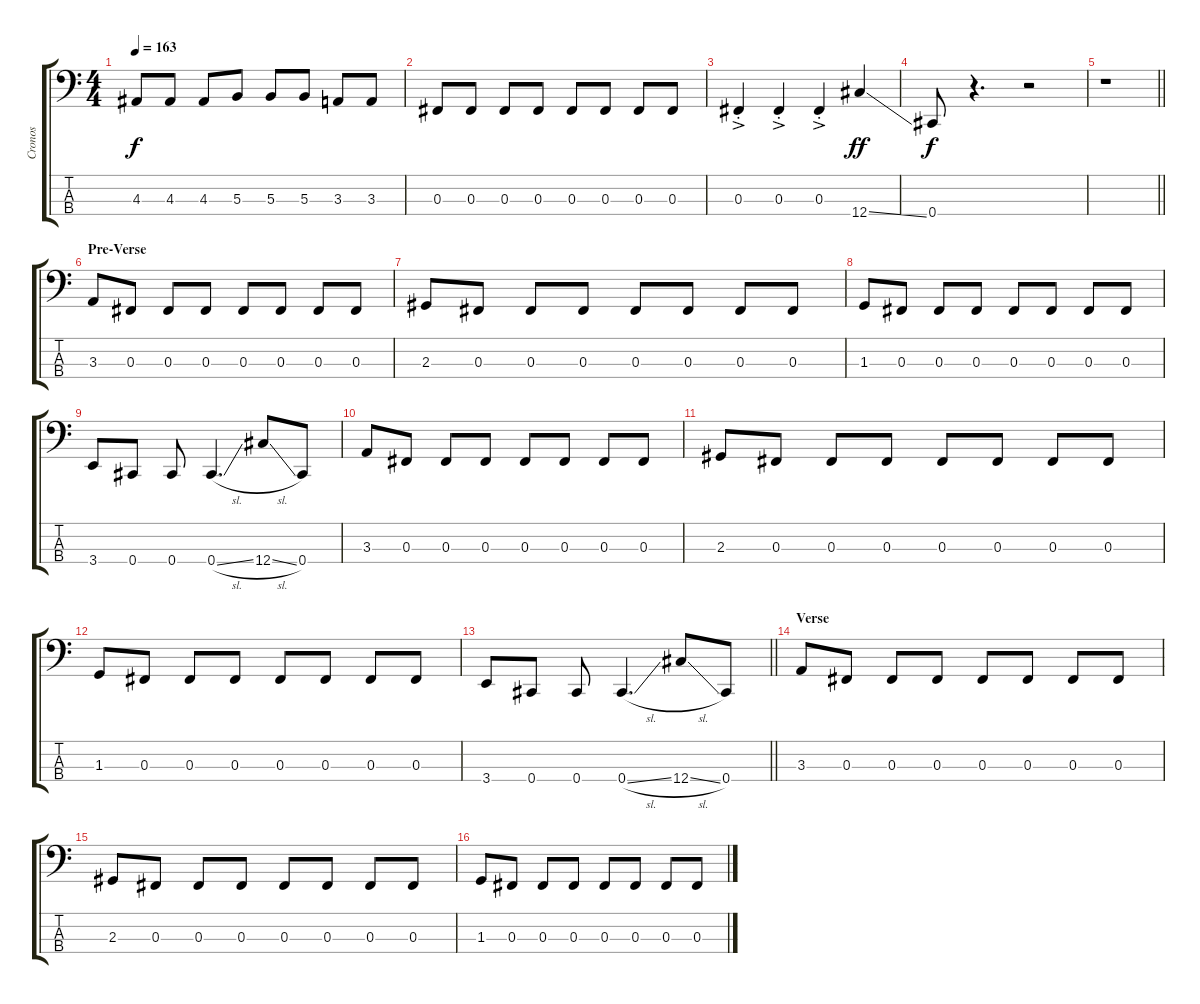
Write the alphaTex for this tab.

\track ("Cronos" "Cronos") {instrument electricbasspick}
\staff {score tabs}
\tuning (E2 B1 Gb1 Db1) {hide}
\ts (4 4)
\tempo 163
\clef f4
\ks c
4.3.8{dy f} 4.3.8 4.3.8 5.3.8 5.3.8 5.3.8 3.3.8 3.3.8 |
0.3.8 0.3.8 0.3.8 0.3.8 0.3.8 0.3.8 0.3.8 0.3.8 |
0.3{ac st}.4 0.3{ac st}.4 0.3{ac st}.4 12.4{ss}.4{dy ff} |
0.4.8{dy f} r.4{d} r.2 |
\barLineRight lightlight
r.1 |
\section ("" "Pre-Verse")
3.3.8 0.3.8 0.3.8 0.3.8 0.3.8 0.3.8 0.3.8 0.3.8 |
2.3.8 0.3.8 0.3.8 0.3.8 0.3.8 0.3.8 0.3.8 0.3.8 |
1.3.8 0.3.8 0.3.8 0.3.8 0.3.8 0.3.8 0.3.8 0.3.8 |
3.4.8 0.4.8 0.4.8 0.4{sl}.4{d} 12.4{sl}.8 0.4.8 |
3.3.8 0.3.8 0.3.8 0.3.8 0.3.8 0.3.8 0.3.8 0.3.8 |
2.3.8 0.3.8 0.3.8 0.3.8 0.3.8 0.3.8 0.3.8 0.3.8 |
1.3.8 0.3.8 0.3.8 0.3.8 0.3.8 0.3.8 0.3.8 0.3.8 |
\barLineRight lightlight
3.4.8 0.4.8 0.4.8 0.4{sl}.4{d} 12.4{sl}.8 0.4.8 |
\section ("" "Verse")
3.3.8 0.3.8 0.3.8 0.3.8 0.3.8 0.3.8 0.3.8 0.3.8 |
2.3.8 0.3.8 0.3.8 0.3.8 0.3.8 0.3.8 0.3.8 0.3.8 |
1.3.8 0.3.8 0.3.8 0.3.8 0.3.8 0.3.8 0.3.8 0.3.8
